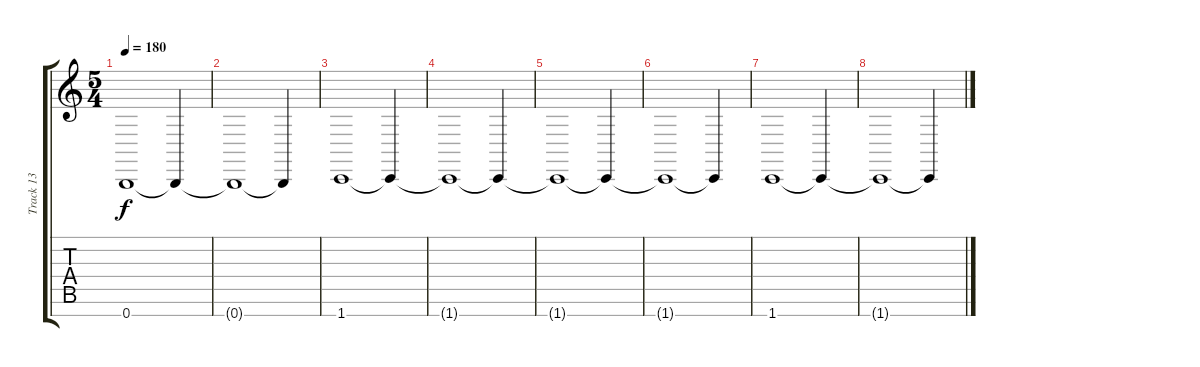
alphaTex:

\track ("Track 13" "Track 13") {instrument stringensemble1}
\staff {score tabs}
\tuning (E4 B3 G3 D3 A2 E2 B1) {hide}
\ts (5 4)
\tempo 180
\clef g2
\ks c
0.7{t}.1{dy f} 0.7{t}.4 |
0.7{t}.1 0.7{t}.4 |
1.7.1 1.7{t}.4 |
1.7{t}.1 1.7{t}.4 |
1.7{t}.1 1.7{t}.4 |
1.7{t}.1 1.7{t}.4 |
1.7.1 1.7{t}.4 |
1.7{t}.1 1.7{t}.4
